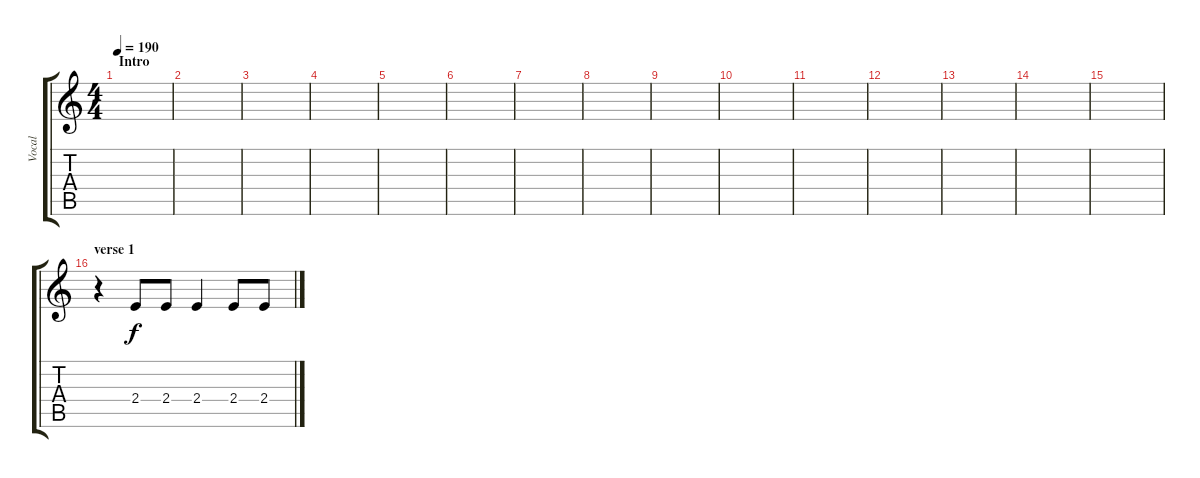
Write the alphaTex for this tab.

\track ("Vocal" "Vocal") {instrument electricguitarclean}
\staff {score tabs}
\tuning (E4 B3 G3 D3 A2 E2) {hide}
\ts (4 4)
\section ("" "Intro")
\tempo 190
\clef g2
\ks c
|
|
|
|
|
|
|
|
|
|
|
|
|
|
|
\section ("" "verse 1")
r.4 2.4.8 2.4.8 2.4.4 2.4.8 2.4.8
